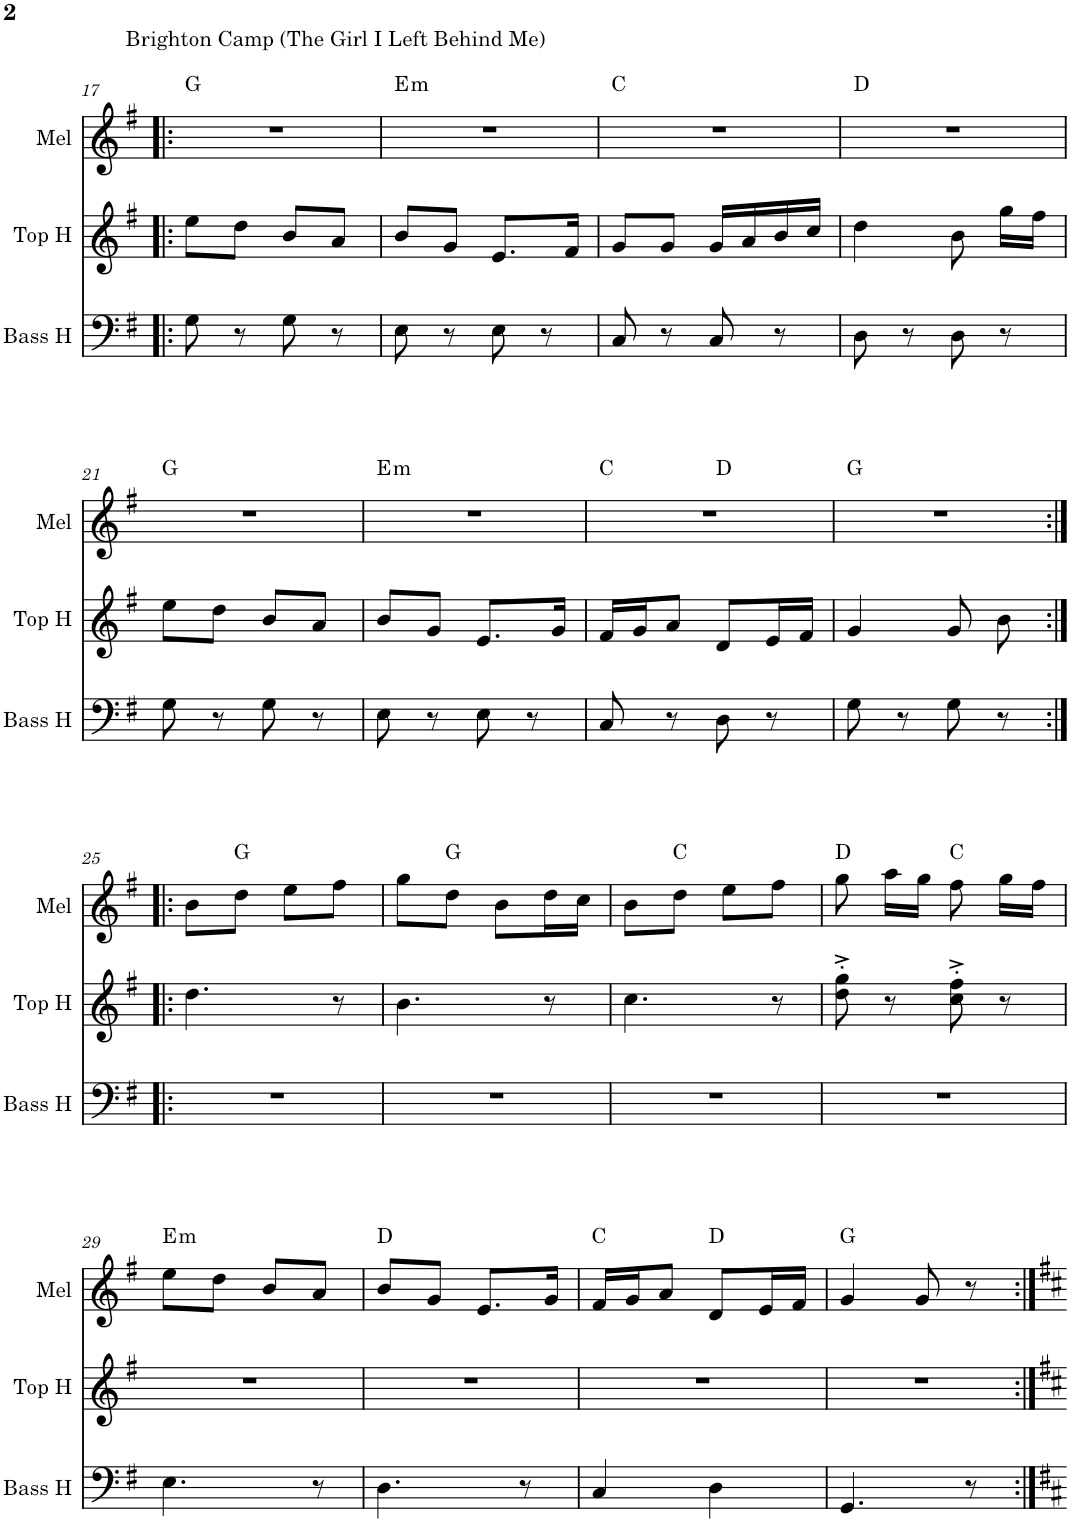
**kern	**kern	**kern	**harte
*part3	*part2	*part1	*part1
*staff3	*staff2	*staff1	*
*I"Bass Horns	*I"Top Horns	*I"Melody	*
*I'Bass H	*I'Top H	*I'Mel	*
!!LO:PB:g=z
*clefF4	*clefG2	*clefG2	*
*	*Trd8c14	*	*
*k[f#]	*k[f#]	*k[f#]	*
*G:	*G:	*G:	*
*M2/4	*M2/4	*M2/4	*
=17!|:	=17!|:	=17!|:	=17!|:
!	!	!LO:TX:a:t=Brighton Camp (The Girl I Left Behind Me)	!
8G\	8ee\L	2r	G:maj
8r	8dd\J	.	.
8G\	8b/L	.	.
8r	8a/J	.	.
=18	=18	=18	=18
!	!	!	!LO:H:kt=m
8E\	8b/L	2r	E:min
8r	8g/J	.	.
8E\	8.e/L	.	.
8r	.	.	.
.	16f#/Jk	.	.
=19	=19	=19	=19
8C/	8g/L	2r	C:maj
8r	8g/J	.	.
8C/	16g/LL	.	.
.	16a/	.	.
8r	16b/	.	.
.	16cc/JJ	.	.
=20	=20	=20	=20
8D\	4dd\	2r	D:maj
8r	.	.	.
8D\	8b\	.	.
8r	16gg\LL	.	.
.	16ff#\JJ	.	.
!!LO:LB:g=z
=21	=21	=21	=21
8G\	8ee\L	2r	G:maj
8r	8dd\J	.	.
8G\	8b/L	.	.
8r	8a/J	.	.
=22	=22	=22	=22
!	!	!	!LO:H:kt=m
8E\	8b/L	2r	E:min
8r	8g/J	.	.
8E\	8.e/L	.	.
8r	.	.	.
.	16g/Jk	.	.
=23	=23	=23	=23
*	*	*^	*
8C/	16f#/LL	2r	4ryy	C:maj
.	16g/J	.	.	.
8r	8a/J	.	.	.
8D\	8d/L	.	4ryy	D:maj
8r	16e/L	.	.	.
.	16f#/JJ	.	.	.
*	*	*v	*v	*
=24	=24	=24	=24
8G\	4g/	2r	G:maj
8r	.	.	.
8G\	8g/	.	.
8r	8b\	.	.
!!LO:LB:g=z
=25:|!|:	=25:|!|:	=25:|!|:	=25:|!|:
2r	4.dd\	8b\L	.
.	.	8dd\J	G:maj
.	.	8ee\L	.
.	8r	8ff#\J	.
=26	=26	=26	=26
2r	4.b\	8gg\L	.
.	.	8dd\J	G:maj
.	.	8b\L	.
.	8r	16dd\L	.
.	.	16cc\JJ	.
=27	=27	=27	=27
2r	4.cc\	8b\L	.
.	.	8dd\J	C:maj
.	.	8ee\L	.
.	8r	8ff#\J	.
=28	=28	=28	=28
2r	8dd\'^ 8gg\'^	8gg\	D:maj
.	8r	16aa\LL	.
.	.	16gg\JJ	.
.	8cc\'^ 8ff#\'^	8ff#\	C:maj
.	8r	16gg\LL	.
.	.	16ff#\JJ	.
!!LO:LB:g=z
=29	=29	=29	=29
!	!	!	!LO:H:kt=m
4.E\	2r	8ee\L	E:min
.	.	8dd\J	.
.	.	8b/L	.
8r	.	8a/J	.
=30	=30	=30	=30
4.D\	2r	8b/L	D:maj
.	.	8g/J	.
.	.	8.e/L	.
8r	.	.	.
.	.	16g/Jk	.
=31	=31	=31	=31
4C/	2r	16f#/LL	C:maj
.	.	16g/J	.
.	.	8a/J	.
4D\	.	8d/L	D:maj
.	.	16e/L	.
.	.	16f#/JJ	.
=32	=32	=32	=32
4.GG/	2r	4g/	G:maj
.	.	8g/	.
8r	.	8r	.
=:|!	=:|!	=:|!	=:|!
*-	*-	*-	*-
